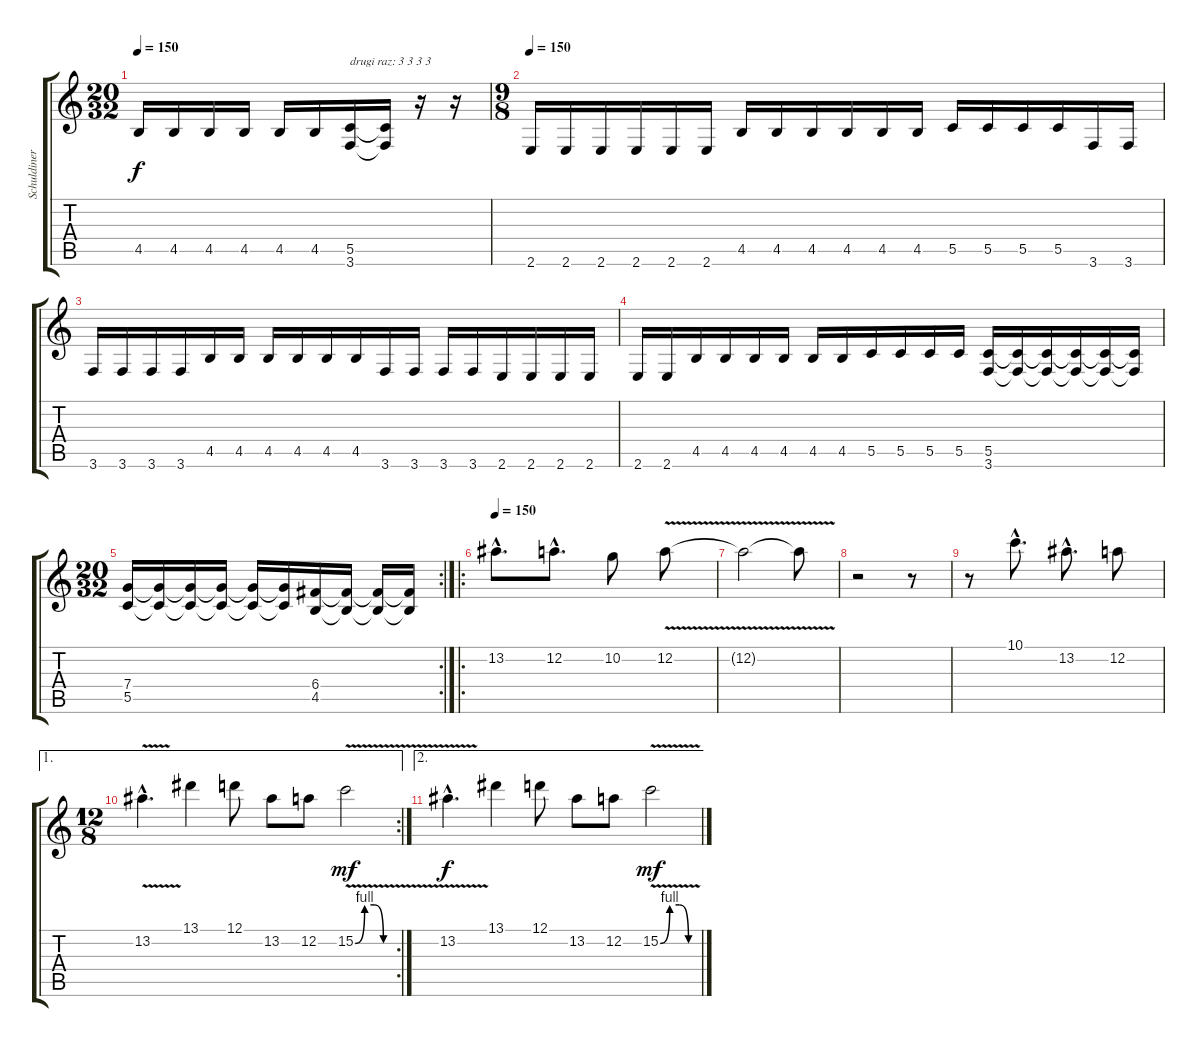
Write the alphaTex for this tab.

\track ("Schuldiner" "Schuldiner") {instrument distortionguitar}
\staff {score tabs}
\tuning (D4 A3 F3 C3 G2 D2) {hide}
\ts (20 32)
\tempo 150
\clef g2
\ks c
4.5.16{dy f} 4.5.16 4.5.16 4.5.16 4.5.16 4.5.16 (5.5 3.6).16{txt "drugi raz: 3 3 3 3"} (5.5{t} 3.6{t}).16 r.16 r.16 |
\ts (9 8)
\tempo 150
2.6.16 2.6.16 2.6.16 2.6.16 2.6.16 2.6.16 4.5.16 4.5.16 4.5.16 4.5.16 4.5.16 4.5.16 5.5.16 5.5.16 5.5.16 5.5.16 3.6.16 3.6.16 |
3.6.16 3.6.16 3.6.16 3.6.16 4.5.16 4.5.16 4.5.16 4.5.16 4.5.16 4.5.16 3.6.16 3.6.16 3.6.16 3.6.16 2.6.16 2.6.16 2.6.16 2.6.16 |
2.6.16 2.6.16 4.5.16 4.5.16 4.5.16 4.5.16 4.5.16 4.5.16 5.5.16 5.5.16 5.5.16 5.5.16 (5.5 3.6).16 (5.5{t} 3.6{t}).16 (5.5{t} 3.6{t}).16 (5.5{t} 3.6{t}).16 (5.5{t} 3.6{t}).16 (5.5{t} 3.6{t}).16 |
\rc 2
\ts (20 32)
(7.4 5.5).16 (7.4{t} 5.5{t}).16 (7.4{t} 5.5{t}).16 (7.4{t} 5.5{t}).16 (7.4{t} 5.5{t}).16 (7.4{t} 5.5{t}).16 (6.4 4.5).16 (6.4{t} 4.5{t}).16 (6.4{t} 4.5{t}).16 (6.4{t} 4.5{t}).16 |
\ro
\tempo 150
13.2{hac}.8{d} 12.2{hac}.8{d} 10.2.8 12.2{v}.8 |
12.2{v t}.2 12.2{v t}.8 |
r.2 r.8 |
r.8 10.1{hac}.8{d} 13.2{hac}.8{d} 12.2.8 |
\ae 1
\rc 2
\ts (12 8)
13.2{v hac}.4{d} 13.1.4 12.1.8 13.2.8 12.2.8 15.2{be (custom 0 0 15 4 30 4 45 0 60 0) v}.2{dy mf} |
\ae 2
13.2{v hac}.4{d dy f} 13.1.4 12.1.8 13.2.8 12.2.8 15.2{be (custom 0 0 15 4 30 4 45 0 60 0) v}.2{dy mf}
